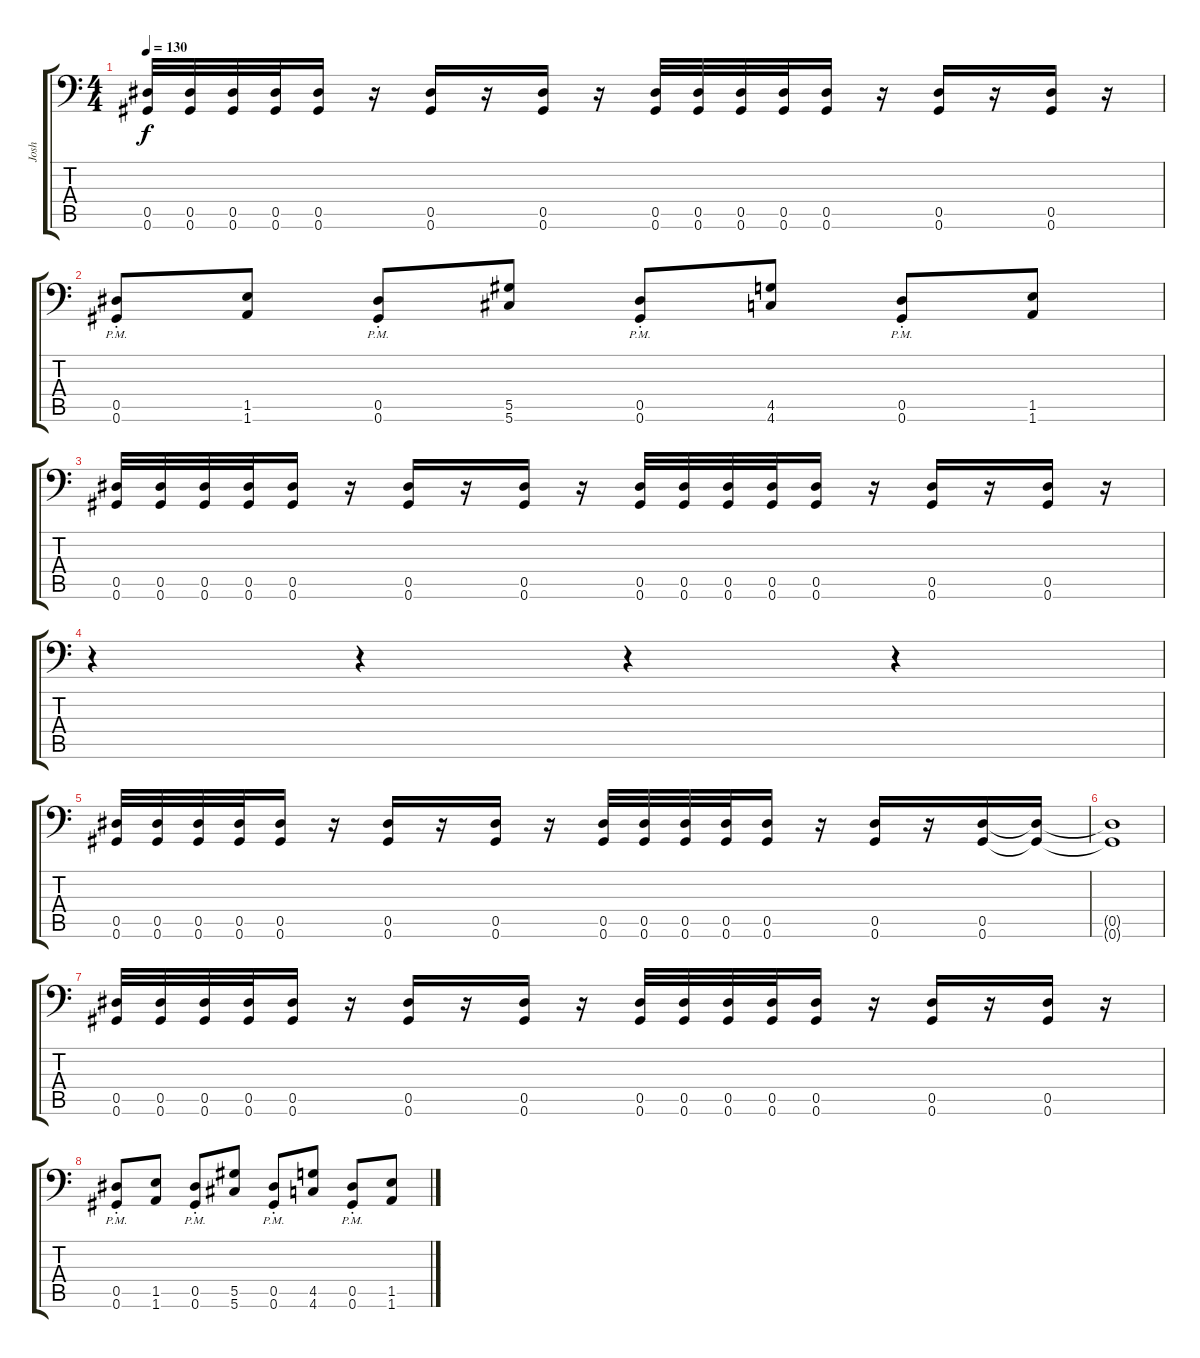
\track ("Josh" "Josh") {instrument distortionguitar}
\staff {score tabs}
\tuning (Bb3 F3 Db3 Ab2 Eb2 Ab1) {hide}
\ts (4 4)
\tempo 130
\clef f4
\ks c
(0.5 0.6).32{dy f} (0.5 0.6).32 (0.5 0.6).32 (0.5 0.6).32 (0.5 0.6).16 r.16 (0.5 0.6).16 r.16 (0.5 0.6).16 r.16 (0.5 0.6).32 (0.5 0.6).32 (0.5 0.6).32 (0.5 0.6).32 (0.5 0.6).16 r.16 (0.5 0.6).16 r.16 (0.5 0.6).16 r.16 |
(0.5{pm st} 0.6{pm st}).8 (1.5 1.6).8 (0.5{pm st} 0.6{pm st}).8 (5.5 5.6).8 (0.5{pm st} 0.6{pm st}).8 (4.5 4.6).8 (0.5{pm st} 0.6{pm st}).8 (1.5 1.6).8 |
(0.5 0.6).32 (0.5 0.6).32 (0.5 0.6).32 (0.5 0.6).32 (0.5 0.6).16 r.16 (0.5 0.6).16 r.16 (0.5 0.6).16 r.16 (0.5 0.6).32 (0.5 0.6).32 (0.5 0.6).32 (0.5 0.6).32 (0.5 0.6).16 r.16 (0.5 0.6).16 r.16 (0.5 0.6).16 r.16 |
r.4 r.4 r.4 r.4 |
(0.5 0.6).32 (0.5 0.6).32 (0.5 0.6).32 (0.5 0.6).32 (0.5 0.6).16 r.16 (0.5 0.6).16 r.16 (0.5 0.6).16 r.16 (0.5 0.6).32 (0.5 0.6).32 (0.5 0.6).32 (0.5 0.6).32 (0.5 0.6).16 r.16 (0.5 0.6).16 r.16 (0.5 0.6).16 (0.5{t} 0.6{t}).16 |
(0.5{t} 0.6{t}).1 |
(0.5 0.6).32 (0.5 0.6).32 (0.5 0.6).32 (0.5 0.6).32 (0.5 0.6).16 r.16 (0.5 0.6).16 r.16 (0.5 0.6).16 r.16 (0.5 0.6).32 (0.5 0.6).32 (0.5 0.6).32 (0.5 0.6).32 (0.5 0.6).16 r.16 (0.5 0.6).16 r.16 (0.5 0.6).16 r.16 |
(0.5{pm st} 0.6{pm st}).8 (1.5 1.6).8 (0.5{pm st} 0.6{pm st}).8 (5.5 5.6).8 (0.5{pm st} 0.6{pm st}).8 (4.5 4.6).8 (0.5{pm st} 0.6{pm st}).8 (1.5 1.6).8
